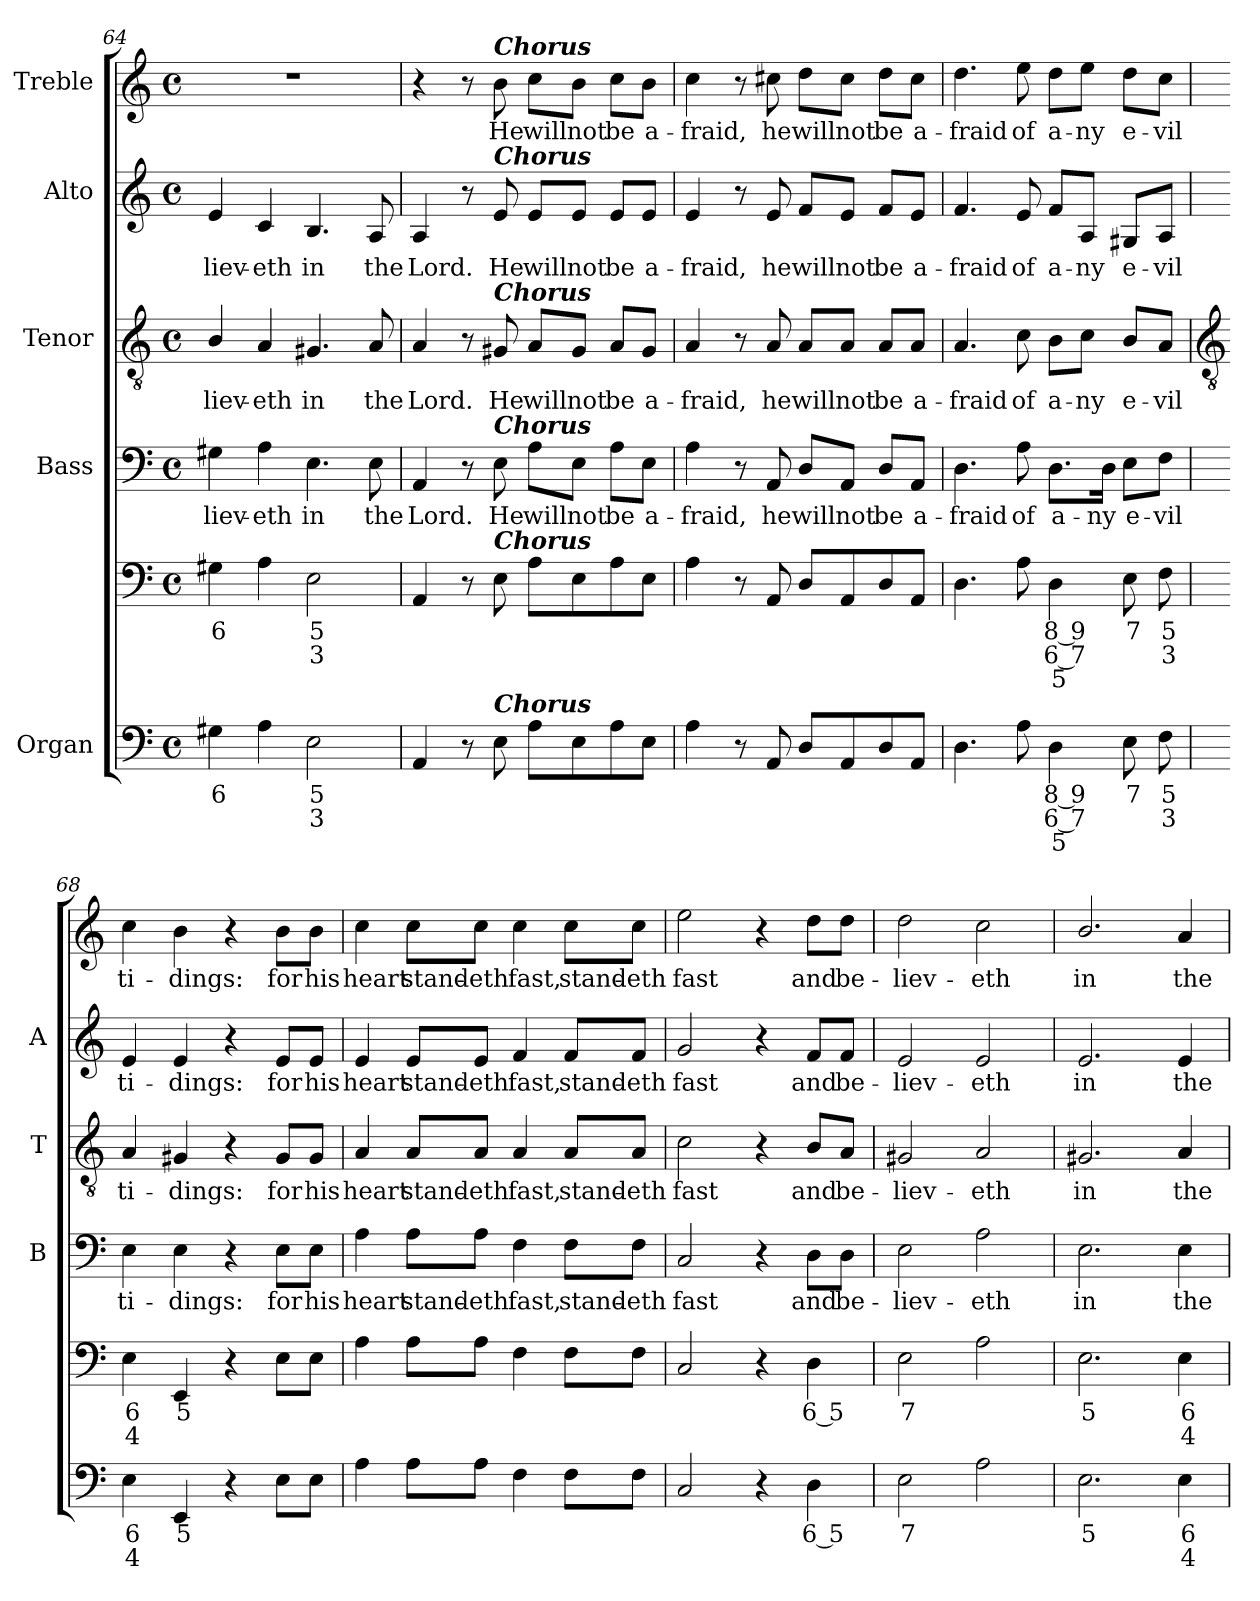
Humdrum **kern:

**kern	**text	**text	**text	**kern	**text	**text	**text	**kern	**text	**kern	**text	**kern	**text	**kern	**text
*part5	*part5	*part5	*part5	*part5	*part5	*part5	*part5	*part4	*part4	*part3	*part3	*part2	*part2	*part1	*part1
*staff6	*staff6	*staff6	*staff6	*staff5	*staff5	*staff5	*staff5	*staff4	*staff4	*staff3	*staff3	*staff2	*staff2	*staff1	*staff1
*I"Organ	*	*	*	*	*	*	*	*I"Bass	*	*I"Tenor	*	*I"Alto	*	*I"Treble	*
*	*	*	*	*	*	*	*	*I'B	*	*I'T	*	*I'A	*	*	*
*clefF4	*	*	*	*clefF4	*	*	*	*clefF4	*	*clefGv2	*	*clefG2	*	*clefG2	*
*k[]	*	*	*	*k[]	*	*	*	*k[]	*	*k[]	*	*k[]	*	*k[]	*
*C:	*	*	*	*C:	*	*	*	*C:	*	*C:	*	*C:	*	*C:	*
*M4/4	*	*	*	*M4/4	*	*	*	*M4/4	*	*M4/4	*	*M4/4	*	*M4/4	*
*met(c)	*	*	*	*met(c)	*	*	*	*met(c)	*	*met(c)	*	*met(c)	*	*met(c)	*
=64	=64	=64	=64	=64	=64	=64	=64	=64	=64	=64	=64	=64	=64	=64	=64
!	!LO:LY:b	!	!	!	!LO:LY:b	!	!	!	!LO:LY:b	!	!LO:LY:b	!	!LO:LY:b	!	!
4G#X	6	.	.	4G#X	6	.	.	4G#X	-liev-	4B/	-liev-	4e	-liev-	1r	.
!	!	!	!	!	!	!	!	!	!LO:LY:b	!	!LO:LY:b	!	!LO:LY:b	!	!
4A	.	.	.	4A	.	.	.	4A	-eth	4A	-eth	4c	-eth	.	.
!	!LO:LY:b	!LO:LY:b	!	!	!LO:LY:b	!LO:LY:b	!	!	!LO:LY:b	!	!LO:LY:b	!	!LO:LY:b	!	!
2E	5	3	.	2E	5	3	.	4.E	in	4.G#X	in	4.B	in	.	.
!	!	!	!	!	!	!	!	!	!LO:LY:b	!	!LO:LY:b	!	!LO:LY:b	!	!
.	.	.	.	.	.	.	.	8E	the	8A	the	8A	the	.	.
=65	=65	=65	=65	=65	=65	=65	=65	=65	=65	=65	=65	=65	=65	=65	=65
!	!	!	!	!	!	!	!	!	!LO:LY:b	!	!LO:LY:b	!	!LO:LY:b	!	!
4AA	.	.	.	4AA	.	.	.	4AA	Lord.	4A	Lord.	4A	Lord.	4r	.
8r	.	.	.	8r	.	.	.	8r	.	8r	.	8r	.	8r	.
!	!	!	!	!	!	!	!	!	!	!	!	!	!	!LO:TX:a:Bi:t=Chorus	!
!	!	!	!	!	!	!	!	!	!	!	!	!LO:TX:a:Bi:t=Chorus	!	!	!
!	!	!	!	!	!	!	!	!	!	!LO:TX:a:Bi:t=Chorus	!	!	!	!	!
!	!	!	!	!	!	!	!	!LO:TX:a:Bi:t=Chorus	!	!	!	!	!	!	!
!	!	!	!	!LO:TX:a:Bi:t=Chorus	!	!	!	!	!	!	!	!	!	!	!
!LO:TX:a:Bi:t=Chorus	!	!	!	!	!	!	!	!	!	!	!	!	!	!	!
!	!	!	!	!	!	!	!	!	!LO:LY:b	!	!LO:LY:b	!	!LO:LY:b	!	!LO:LY:b
8E	.	.	.	8E	.	.	.	8E	He	8G#X	He	8e	He	8b	He
!	!	!	!	!	!	!	!	!	!LO:LY:b	!	!LO:LY:b	!	!LO:LY:b	!	!LO:LY:b
8AL	.	.	.	8AL	.	.	.	8A\L	will	8A/L	will	8e/L	will	8cc\L	will
!	!	!	!	!	!	!	!	!	!LO:LY:b	!	!LO:LY:b	!	!LO:LY:b	!	!LO:LY:b
8E	.	.	.	8E	.	.	.	8E\J	not	8G#/J	not	8e/J	not	8b\J	not
!	!	!	!	!	!	!	!	!	!LO:LY:b	!	!LO:LY:b	!	!LO:LY:b	!	!LO:LY:b
8A	.	.	.	8A	.	.	.	8A\L	be	8A/L	be	8e/L	be	8cc\L	be
!	!	!	!	!	!	!	!	!	!LO:LY:b	!	!LO:LY:b	!	!LO:LY:b	!	!LO:LY:b
8EJ	.	.	.	8EJ	.	.	.	8E\J	a-	8G#/J	a-	8e/J	a-	8b\J	a-
=66	=66	=66	=66	=66	=66	=66	=66	=66	=66	=66	=66	=66	=66	=66	=66
!	!	!	!	!	!	!	!	!	!LO:LY:b	!	!LO:LY:b	!	!LO:LY:b	!	!LO:LY:b
4A	.	.	.	4A	.	.	.	4A	-fraid,	4A	-fraid,	4e	-fraid,	4cc	-fraid,
8r	.	.	.	8r	.	.	.	8r	.	8r	.	8r	.	8r	.
!	!	!	!	!	!	!	!	!	!LO:LY:b	!	!LO:LY:b	!	!LO:LY:b	!	!LO:LY:b
8AA	.	.	.	8AA	.	.	.	8AA	he	8A	he	8e	he	8cc#X	he
!	!	!	!	!	!	!	!	!	!LO:LY:b	!	!LO:LY:b	!	!LO:LY:b	!	!LO:LY:b
8DL	.	.	.	8DL	.	.	.	8D/L	will	8A/L	will	8f/L	will	8dd\L	will
!	!	!	!	!	!	!	!	!	!LO:LY:b	!	!LO:LY:b	!	!LO:LY:b	!	!LO:LY:b
8AA	.	.	.	8AA	.	.	.	8AA/J	not	8A/J	not	8e/J	not	8cc#\J	not
!	!	!	!	!	!	!	!	!	!LO:LY:b	!	!LO:LY:b	!	!LO:LY:b	!	!LO:LY:b
8D	.	.	.	8D	.	.	.	8D/L	be	8A/L	be	8f/L	be	8dd\L	be
!	!	!	!	!	!	!	!	!	!LO:LY:b	!	!LO:LY:b	!	!LO:LY:b	!	!LO:LY:b
8AAJ	.	.	.	8AAJ	.	.	.	8AA/J	a-	8A/J	a-	8e/J	a-	8cc#\J	a-
=67	=67	=67	=67	=67	=67	=67	=67	=67	=67	=67	=67	=67	=67	=67	=67
!	!	!	!	!	!	!	!	!	!LO:LY:b	!	!LO:LY:b	!	!LO:LY:b	!	!LO:LY:b
4.D	.	.	.	4.D	.	.	.	4.D	-fraid	4.A	-fraid	4.f	-fraid	4.dd	-fraid
!	!	!	!	!	!	!	!	!	!LO:LY:b	!	!LO:LY:b	!	!LO:LY:b	!	!LO:LY:b
8A	.	.	.	8A	.	.	.	8A	of	8c	of	8e	of	8ee	of
!	!LO:LY:b	!LO:LY:b	!LO:LY:b	!	!LO:LY:b	!LO:LY:b	!LO:LY:b	!	!LO:LY:b	!	!LO:LY:b	!	!LO:LY:b	!	!LO:LY:b
4D	8 9	6 7	5	4D	8 9	6 7	5	8.D\L	a-	8B\L	a-	8f/L	a-	8dd\L	a-
!	!	!	!	!	!	!	!	!	!	!	!LO:LY:b	!	!LO:LY:b	!	!LO:LY:b
.	.	.	.	.	.	.	.	.	.	8c\J	-ny	8A/J	-ny	8ee\J	-ny
!	!	!	!	!	!	!	!	!	!LO:LY:b	!	!	!	!	!	!
.	.	.	.	.	.	.	.	16D\Jk	-ny	.	.	.	.	.	.
!	!LO:LY:b	!	!	!	!LO:LY:b	!	!	!	!LO:LY:b	!	!LO:LY:b	!	!LO:LY:b	!	!LO:LY:b
8E	7	.	.	8E	7	.	.	8E\L	e-	8B/L	e-	8G#X/L	e-	8dd\L	e-
!	!LO:LY:b	!LO:LY:b	!	!	!LO:LY:b	!LO:LY:b	!	!	!LO:LY:b	!	!LO:LY:b	!	!LO:LY:b	!	!LO:LY:b
8F	5	3	.	8F	5	3	.	8F\J	-vil	8A/J	-vil	8A/J	-vil	8cc\J	-vil
!!LO:LB:g=z
=68	=68	=68	=68	=68	=68	=68	=68	=68	=68	=68	=68	=68	=68	=68	=68
*	*	*	*	*	*	*	*	*	*	*clefGv2	*	*	*	*	*
!	!LO:LY:b	!LO:LY:b	!	!	!LO:LY:b	!LO:LY:b	!	!	!LO:LY:b	!	!LO:LY:b	!	!LO:LY:b	!	!LO:LY:b
4E	6	4	.	4E	6	4	.	4E	ti-	4A	ti-	4e	ti-	4cc	ti-
!	!LO:LY:b	!	!	!	!LO:LY:b	!	!	!	!LO:LY:b	!	!LO:LY:b	!	!LO:LY:b	!	!LO:LY:b
4EE	5	.	.	4EE	5	.	.	4E	-dings:	4G#X	-dings:	4e	-dings:	4b	-dings:
4r	.	.	.	4r	.	.	.	4r	.	4r	.	4r	.	4r	.
!	!	!	!	!	!	!	!	!	!LO:LY:b	!	!LO:LY:b	!	!LO:LY:b	!	!LO:LY:b
8EL	.	.	.	8EL	.	.	.	8E\L	for	8G#/L	for	8e/L	for	8b\L	for
!	!	!	!	!	!	!	!	!	!LO:LY:b	!	!LO:LY:b	!	!LO:LY:b	!	!LO:LY:b
8EJ	.	.	.	8EJ	.	.	.	8E\J	his	8G#/J	his	8e/J	his	8b\J	his
=69	=69	=69	=69	=69	=69	=69	=69	=69	=69	=69	=69	=69	=69	=69	=69
!	!	!	!	!	!	!	!	!	!LO:LY:b	!	!LO:LY:b	!	!LO:LY:b	!	!LO:LY:b
4A	.	.	.	4A	.	.	.	4A	heart	4A	heart	4e	heart	4cc	heart
!	!	!	!	!	!	!	!	!	!LO:LY:b	!	!LO:LY:b	!	!LO:LY:b	!	!LO:LY:b
8AL	.	.	.	8AL	.	.	.	8A\L	stand-	8A/L	stand-	8e/L	stand-	8cc\L	stand-
!	!	!	!	!	!	!	!	!	!LO:LY:b	!	!LO:LY:b	!	!LO:LY:b	!	!LO:LY:b
8AJ	.	.	.	8AJ	.	.	.	8A\J	-eth	8A/J	-eth	8e/J	-eth	8cc\J	-eth
!	!	!	!	!	!	!	!	!	!LO:LY:b	!	!LO:LY:b	!	!LO:LY:b	!	!LO:LY:b
4F	.	.	.	4F	.	.	.	4F	fast,	4A	fast,	4f	fast,	4cc	fast,
!	!	!	!	!	!	!	!	!	!LO:LY:b	!	!LO:LY:b	!	!LO:LY:b	!	!LO:LY:b
8FL	.	.	.	8FL	.	.	.	8F\L	stand-	8A/L	stand-	8f/L	stand-	8cc\L	stand-
!	!	!	!	!	!	!	!	!	!LO:LY:b	!	!LO:LY:b	!	!LO:LY:b	!	!LO:LY:b
8FJ	.	.	.	8FJ	.	.	.	8F\J	-eth	8A/J	-eth	8f/J	-eth	8cc\J	-eth
=70	=70	=70	=70	=70	=70	=70	=70	=70	=70	=70	=70	=70	=70	=70	=70
!	!	!	!	!	!	!	!	!	!LO:LY:b	!	!LO:LY:b	!	!LO:LY:b	!	!LO:LY:b
2C	.	.	.	2C	.	.	.	2C	fast	2c	fast	2g	fast	2ee	fast
4r	.	.	.	4r	.	.	.	4r	.	4r	.	4r	.	4r	.
!	!LO:LY:b	!	!	!	!LO:LY:b	!	!	!	!LO:LY:b	!	!LO:LY:b	!	!LO:LY:b	!	!LO:LY:b
4D	6 5	.	.	4D	6 5	.	.	8D\L	and	8B/L	and	8f/L	and	8dd\L	and
!	!	!	!	!	!	!	!	!	!LO:LY:b	!	!LO:LY:b	!	!LO:LY:b	!	!LO:LY:b
.	.	.	.	.	.	.	.	8D\J	be-	8A/J	be-	8f/J	be-	8dd\J	be-
=71	=71	=71	=71	=71	=71	=71	=71	=71	=71	=71	=71	=71	=71	=71	=71
!	!LO:LY:b	!	!	!	!LO:LY:b	!	!	!	!LO:LY:b	!	!LO:LY:b	!	!LO:LY:b	!	!LO:LY:b
2E	7	.	.	2E	7	.	.	2E	-liev-	2G#X	-liev-	2e	-liev-	2dd	-liev-
!	!	!	!	!	!	!	!	!	!LO:LY:b	!	!LO:LY:b	!	!LO:LY:b	!	!LO:LY:b
2A	.	.	.	2A	.	.	.	2A	-eth	2A	-eth	2e	-eth	2cc	-eth
=72	=72	=72	=72	=72	=72	=72	=72	=72	=72	=72	=72	=72	=72	=72	=72
!	!LO:LY:b	!	!	!	!LO:LY:b	!	!	!	!LO:LY:b	!	!LO:LY:b	!	!LO:LY:b	!	!LO:LY:b
2.E	5	.	.	2.E	5	.	.	2.E	in	2.G#X	in	2.e	in	2.b/	in
!	!LO:LY:b	!LO:LY:b	!	!	!LO:LY:b	!LO:LY:b	!	!	!LO:LY:b	!	!LO:LY:b	!	!LO:LY:b	!	!LO:LY:b
4E	6	4	.	4E	6	4	.	4E	the	4A	the	4e	the	4a	the
=	=	=	=	=	=	=	=	=	=	=	=	=	=	=	=
*-	*-	*-	*-	*-	*-	*-	*-	*-	*-	*-	*-	*-	*-	*-	*-
